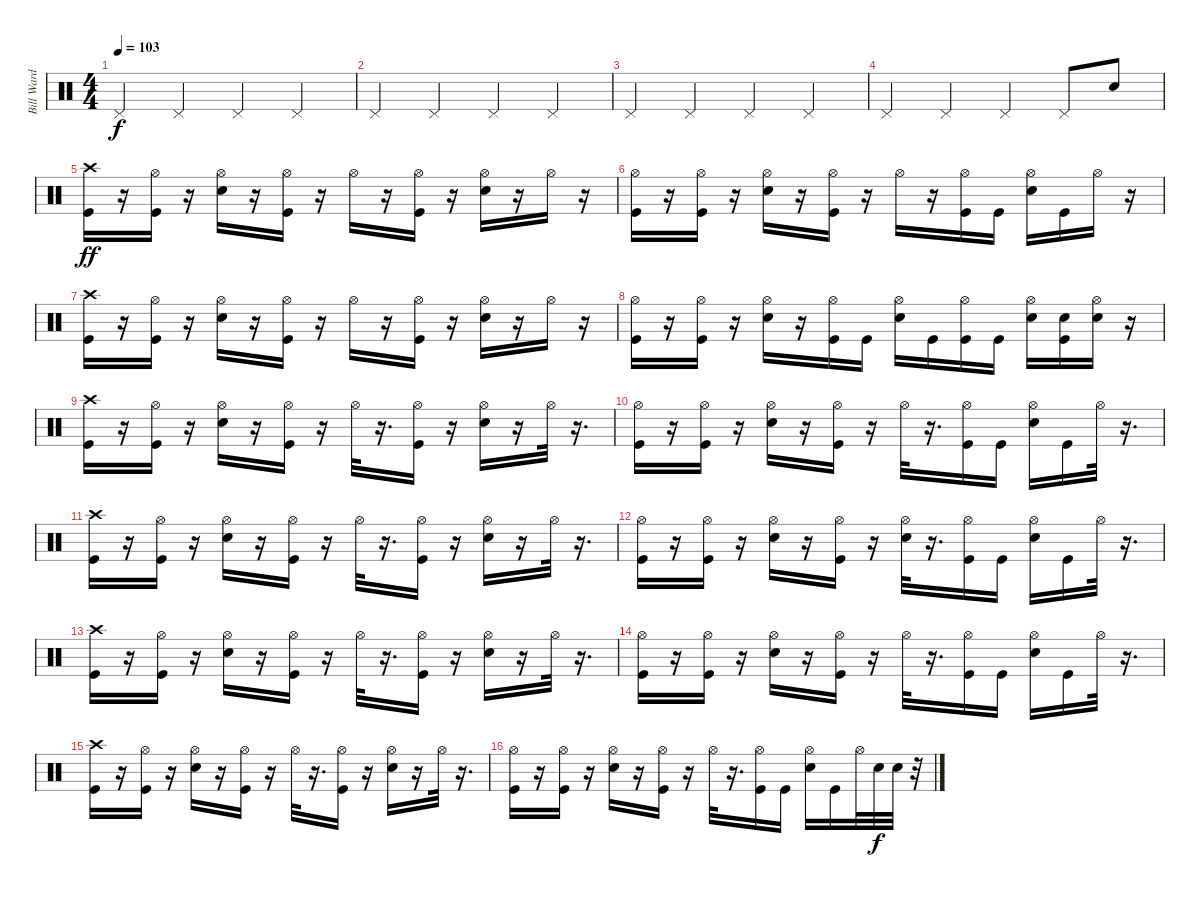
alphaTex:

\track ("Bill Ward" "Bill Ward") {instrument percussion}
\staff {score}
\articulation defaults
\ts (4 4)
\tempo 103
\clef neutral
\ks c "Pedal Hi-Hat (hit)".4{dy f} "Pedal Hi-Hat (hit)".4 "Pedal Hi-Hat (hit)".4 "Pedal Hi-Hat (hit)".4
|
"Pedal Hi-Hat (hit)".4 "Pedal Hi-Hat (hit)".4 "Pedal Hi-Hat (hit)".4 "Pedal Hi-Hat (hit)".4 |
"Pedal Hi-Hat (hit)".4 "Pedal Hi-Hat (hit)".4 "Pedal Hi-Hat (hit)".4 "Pedal Hi-Hat (hit)".4 |
"Pedal Hi-Hat (hit)".4 "Pedal Hi-Hat (hit)".4 "Pedal Hi-Hat (hit)".4 "Pedal Hi-Hat (hit)".8 "Snare (hit) 2".8 |
("Crash high (hit)" "Kick (hit)").16{dy ff} r.16 ("Kick (hit)" "Hi-Hat (open)").16 r.16 ("Snare (hit) 2" "Hi-Hat (open)").16 r.16 ("Kick (hit)" "Hi-Hat (open)").16 r.16 "Hi-Hat (open)".16 r.16 ("Kick (hit)" "Hi-Hat (open)").16 r.16 ("Hi-Hat (open)" "Snare (hit) 2").16 r.16 "Hi-Hat (open)".16 r.16 |
("Kick (hit)" "Hi-Hat (open)").16 r.16 ("Kick (hit)" "Hi-Hat (open)").16 r.16 ("Snare (hit) 2" "Hi-Hat (open)").16 r.16 ("Kick (hit)" "Hi-Hat (open)").16 r.16 "Hi-Hat (open)".16 r.16 ("Kick (hit)" "Hi-Hat (open)").16 "Kick (hit)".16 ("Hi-Hat (open)" "Snare (hit) 2").16 "Kick (hit)".16 "Hi-Hat (open)".16 r.16 |
("Kick (hit)" "Crash high (hit)").16 r.16 ("Kick (hit)" "Hi-Hat (open)").16 r.16 ("Snare (hit) 2" "Hi-Hat (open)").16 r.16 ("Kick (hit)" "Hi-Hat (open)").16 r.16 "Hi-Hat (open)".16 r.16 ("Kick (hit)" "Hi-Hat (open)").16 r.16 ("Hi-Hat (open)" "Snare (hit) 2").16 r.16 "Hi-Hat (open)".16 r.16 |
("Kick (hit)" "Hi-Hat (open)").16 r.16 ("Kick (hit)" "Hi-Hat (open)").16 r.16 ("Snare (hit) 2" "Hi-Hat (open)").16 r.16 ("Kick (hit)" "Hi-Hat (open)").16 "Kick (hit)".16 ("Hi-Hat (open)" "Snare (hit) 2").16 "Kick (hit)".16 ("Kick (hit)" "Hi-Hat (open)").16 "Kick (hit)".16 ("Hi-Hat (open)" "Snare (hit) 2").16 ("Kick (hit)" "Snare (hit) 2").16 ("Hi-Hat (open)" "Snare (hit) 2").16 r.16 |
("Crash high (hit)" "Kick (hit)").16 r.16 ("Kick (hit)" "Hi-Hat (open)").16 r.16 ("Snare (hit) 2" "Hi-Hat (open)").16 r.16 ("Kick (hit)" "Hi-Hat (open)").16 r.16 "Hi-Hat (open)".32 r.16{d} ("Kick (hit)" "Hi-Hat (open)").16 r.16 ("Snare (hit) 2" "Hi-Hat (open)").16 r.16 "Hi-Hat (open)".32 r.16{d} |
("Kick (hit)" "Hi-Hat (open)").16 r.16 ("Kick (hit)" "Hi-Hat (open)").16 r.16 ("Snare (hit) 2" "Hi-Hat (open)").16 r.16 ("Kick (hit)" "Hi-Hat (open)").16 r.16 "Hi-Hat (open)".32 r.16{d} ("Kick (hit)" "Hi-Hat (open)").16 "Kick (hit)".16 ("Snare (hit) 2" "Hi-Hat (open)").16 "Kick (hit)".16 "Hi-Hat (open)".32 r.16{d} |
("Kick (hit)" "Crash high (hit)").16 r.16 ("Kick (hit)" "Hi-Hat (open)").16 r.16 ("Snare (hit) 2" "Hi-Hat (open)").16 r.16 ("Kick (hit)" "Hi-Hat (open)").16 r.16 "Hi-Hat (open)".32 r.16{d} ("Kick (hit)" "Hi-Hat (open)").16 r.16 ("Snare (hit) 2" "Hi-Hat (open)").16 r.16 "Hi-Hat (open)".32 r.16{d} |
("Kick (hit)" "Hi-Hat (open)").16 r.16 ("Kick (hit)" "Hi-Hat (open)").16 r.16 ("Snare (hit) 2" "Hi-Hat (open)").16 r.16 ("Kick (hit)" "Hi-Hat (open)").16 r.16 ("Snare (hit) 2" "Hi-Hat (open)").32 r.16{d} ("Kick (hit)" "Hi-Hat (open)").16 "Kick (hit)".16 ("Snare (hit) 2" "Hi-Hat (open)").16 "Kick (hit)".16 "Hi-Hat (open)".32 r.16{d} |
("Crash high (hit)" "Kick (hit)").16 r.16 ("Kick (hit)" "Hi-Hat (open)").16 r.16 ("Snare (hit) 2" "Hi-Hat (open)").16 r.16 ("Kick (hit)" "Hi-Hat (open)").16 r.16 "Hi-Hat (open)".32 r.16{d} ("Kick (hit)" "Hi-Hat (open)").16 r.16 ("Snare (hit) 2" "Hi-Hat (open)").16 r.16 "Hi-Hat (open)".32 r.16{d} |
("Kick (hit)" "Hi-Hat (open)").16 r.16 ("Kick (hit)" "Hi-Hat (open)").16 r.16 ("Snare (hit) 2" "Hi-Hat (open)").16 r.16 ("Kick (hit)" "Hi-Hat (open)").16 r.16 "Hi-Hat (open)".32 r.16{d} ("Kick (hit)" "Hi-Hat (open)").16 "Kick (hit)".16 ("Snare (hit) 2" "Hi-Hat (open)").16 "Kick (hit)".16 "Hi-Hat (open)".32 r.16{d} |
("Kick (hit)" "Crash high (hit)").16 r.16 ("Kick (hit)" "Hi-Hat (open)").16 r.16 ("Snare (hit) 2" "Hi-Hat (open)").16 r.16 ("Kick (hit)" "Hi-Hat (open)").16 r.16 "Hi-Hat (open)".32 r.16{d} ("Kick (hit)" "Hi-Hat (open)").16 r.16 ("Snare (hit) 2" "Hi-Hat (open)").16 r.16 "Hi-Hat (open)".32 r.16{d} |
("Kick (hit)" "Hi-Hat (open)").16 r.16 ("Kick (hit)" "Hi-Hat (open)").16 r.16 ("Snare (hit) 2" "Hi-Hat (open)").16 r.16 ("Kick (hit)" "Hi-Hat (open)").16 r.16 "Hi-Hat (open)".32 r.16{d} ("Kick (hit)" "Hi-Hat (open)").16 "Kick (hit)".16 ("Snare (hit) 2" "Hi-Hat (open)").16 "Kick (hit)".16 "Hi-Hat (open)".32 "Snare (hit) 2".32{dy f} "Snare (hit) 2".32 r.32
